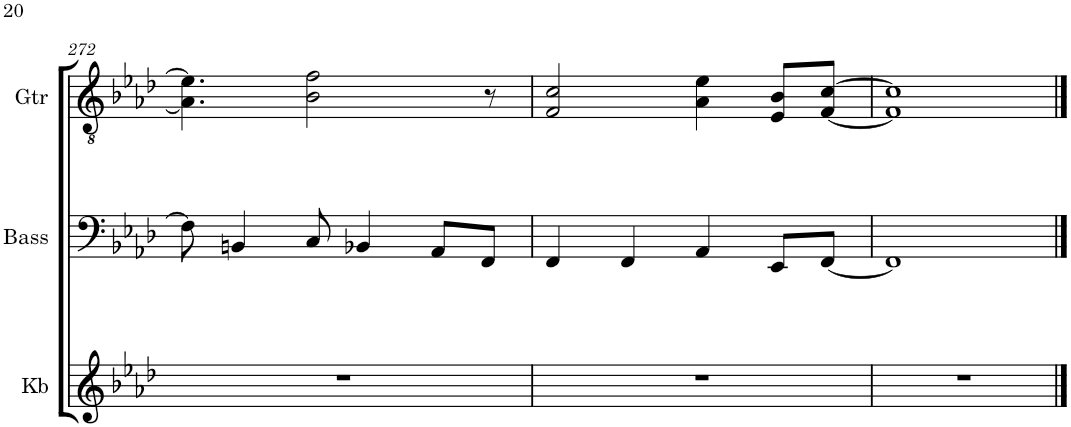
**kern	**kern	**kern
*part3	*part2	*part1
*staff3	*staff2	*staff1
*I"Keys	*I"Bass	*I"Guitar
*	*I'Bass	*I'Gtr
!!LO:PB:g=z
*clefG2	*clefF4	*clefGv2
*	*Trd7c12	*
*k[b-e-a-d-]	*k[b-e-a-d-]	*k[b-e-a-d-]
*M4/4	*M4/4	*M4/4
=272	=272	=272
1r	8F\]	4.A-\] 4.e-\]
.	4BBn/	.
.	8C/	2B-\ 2f\
.	4BB-X/	.
.	8AA-/L	.
.	8FF/J	8r
=273	=273	=273
1r	4FF/	2F/ 2c/
.	4FF/	.
.	4AA-/	4A-\ 4e-\
.	8EE-/L	8E-/ 8B-/L
.	[8FF/J	[8F/ [8c/J
=274	=274	=274
1r	1FF]	1F] 1c]
==	==	==
*-	*-	*-
